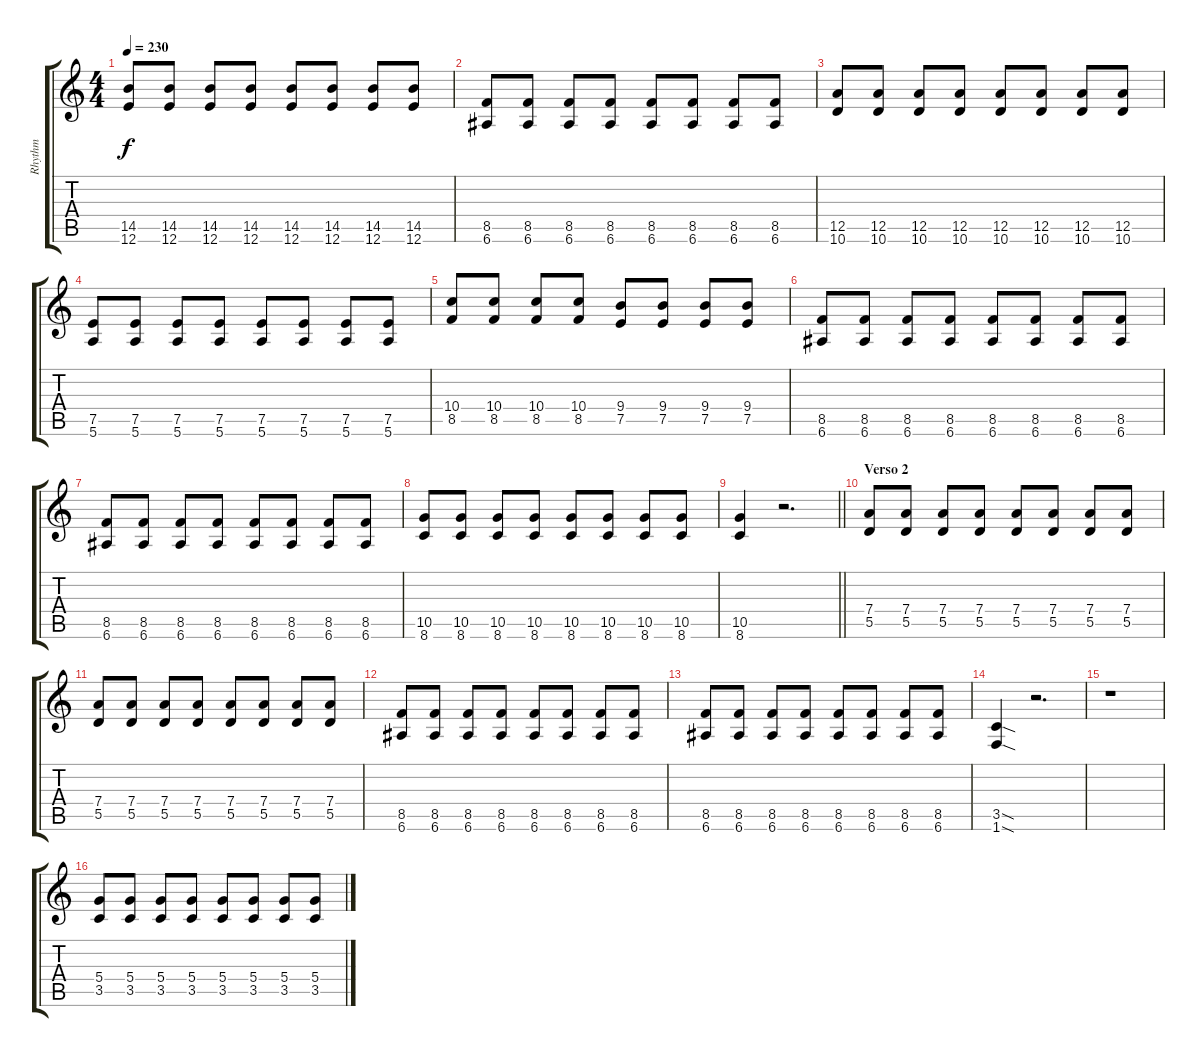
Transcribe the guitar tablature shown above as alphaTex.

\track ("Rhythm" "Rhythm") {instrument distortionguitar}
\staff {score tabs}
\tuning (E4 B3 G3 D3 A2 E2) {hide}
\ts (4 4)
\tempo 230
\clef g2
\ks c
(14.5 12.6).8{dy f} (14.5 12.6).8 (14.5 12.6).8 (14.5 12.6).8 (14.5 12.6).8 (14.5 12.6).8 (14.5 12.6).8 (14.5 12.6).8 |
(8.5 6.6).8 (8.5 6.6).8 (8.5 6.6).8 (8.5 6.6).8 (8.5 6.6).8 (8.5 6.6).8 (8.5 6.6).8 (8.5 6.6).8 |
(12.5 10.6).8 (12.5 10.6).8 (12.5 10.6).8 (12.5 10.6).8 (12.5 10.6).8 (12.5 10.6).8 (12.5 10.6).8 (12.5 10.6).8 |
(7.5 5.6).8 (7.5 5.6).8 (7.5 5.6).8 (7.5 5.6).8 (7.5 5.6).8 (7.5 5.6).8 (7.5 5.6).8 (7.5 5.6).8 |
(10.4 8.5).8 (10.4 8.5).8 (10.4 8.5).8 (10.4 8.5).8 (9.4 7.5).8 (9.4 7.5).8 (9.4 7.5).8 (9.4 7.5).8 |
(8.5 6.6).8 (8.5 6.6).8 (8.5 6.6).8 (8.5 6.6).8 (8.5 6.6).8 (8.5 6.6).8 (8.5 6.6).8 (8.5 6.6).8 |
(8.5 6.6).8 (8.5 6.6).8 (8.5 6.6).8 (8.5 6.6).8 (8.5 6.6).8 (8.5 6.6).8 (8.5 6.6).8 (8.5 6.6).8 |
(10.5 8.6).8 (10.5 8.6).8 (10.5 8.6).8 (10.5 8.6).8 (10.5 8.6).8 (10.5 8.6).8 (10.5 8.6).8 (10.5 8.6).8 |
\barLineRight lightlight
(10.5 8.6).4 r.2{d} |
\section ("" "Verso 2")
(7.4 5.5).8 (7.4 5.5).8 (7.4 5.5).8 (7.4 5.5).8 (7.4 5.5).8 (7.4 5.5).8 (7.4 5.5).8 (7.4 5.5).8 |
(7.4 5.5).8 (7.4 5.5).8 (7.4 5.5).8 (7.4 5.5).8 (7.4 5.5).8 (7.4 5.5).8 (7.4 5.5).8 (7.4 5.5).8 |
(8.5 6.6).8 (8.5 6.6).8 (8.5 6.6).8 (8.5 6.6).8 (8.5 6.6).8 (8.5 6.6).8 (8.5 6.6).8 (8.5 6.6).8 |
(8.5 6.6).8 (8.5 6.6).8 (8.5 6.6).8 (8.5 6.6).8 (8.5 6.6).8 (8.5 6.6).8 (8.5 6.6).8 (8.5 6.6).8 |
(3.5{sod} 1.6{sod}).4 r.2{d} |
r.1 |
(5.4 3.5).8 (5.4 3.5).8 (5.4 3.5).8 (5.4 3.5).8 (5.4 3.5).8 (5.4 3.5).8 (5.4 3.5).8 (5.4 3.5).8
